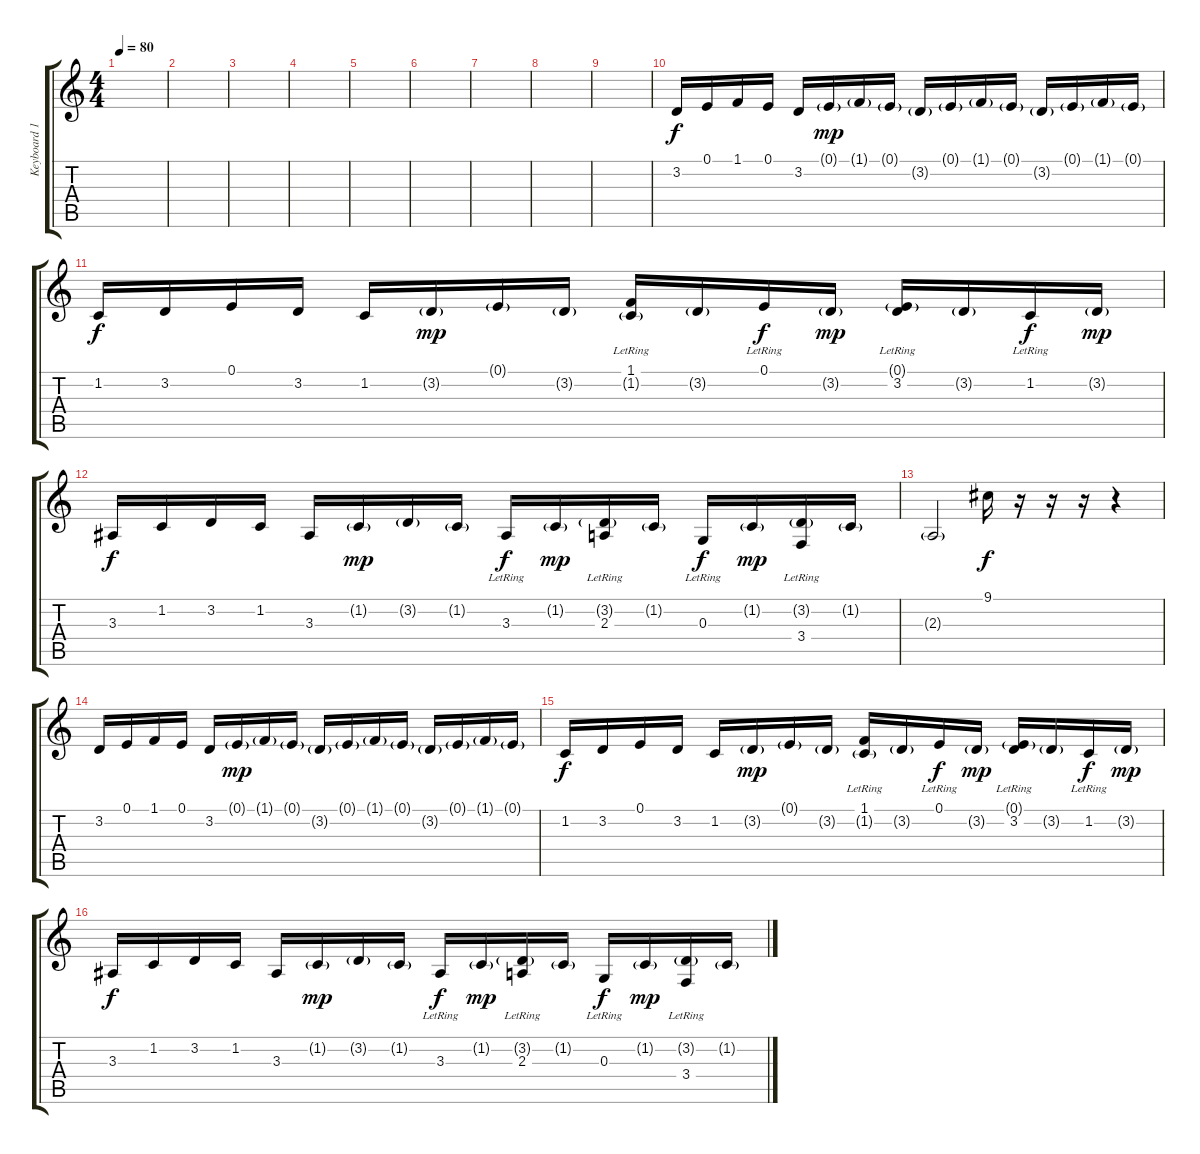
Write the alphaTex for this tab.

\track ("Keyboard 1" "Keyboard 1") {instrument accordion}
\staff {score tabs}
\tuning (E4 B3 G3 D3 A2 E2) {hide}
\ts (4 4)
\tempo 80
\clef g2
\ks c
|
|
|
|
|
|
|
|
|
3.2.16 0.1.16 1.1.16 0.1.16 3.2.16 0.1{g}.16{dy mp} 1.1{g}.16 0.1{g}.16 3.2{g}.16 0.1{g}.16 1.1{g}.16 0.1{g}.16 3.2{g}.16 0.1{g}.16 1.1{g}.16 0.1{g}.16 |
1.2.16{dy f} 3.2.16 0.1.16 3.2.16 1.2.16 3.2{g}.16{dy mp} 0.1{g}.16 3.2{g}.16 (1.1{lr} 1.2{g}).16 3.2{g}.16 0.1{lr}.16{dy f} 3.2{g}.16{dy mp} (0.1{g} 3.2{lr}).16 3.2{g}.16 1.2{lr}.16{dy f} 3.2{g}.16{dy mp} |
3.3.16{dy f} 1.2.16 3.2.16 1.2.16 3.3.16 1.2{g}.16{dy mp} 3.2{g}.16 1.2{g}.16 3.3{lr}.16{dy f} 1.2{g}.16{dy mp} (3.2{g} 2.3{lr}).16 1.2{g}.16 0.3{lr}.16{dy f} 1.2{g}.16{dy mp} (3.2{g} 3.4{lr}).16 1.2{g}.16 |
2.3{g}.2 9.1.16{dy f} r.16 r.16 r.16 r.4 |
3.2.16 0.1.16 1.1.16 0.1.16 3.2.16 0.1{g}.16{dy mp} 1.1{g}.16 0.1{g}.16 3.2{g}.16 0.1{g}.16 1.1{g}.16 0.1{g}.16 3.2{g}.16 0.1{g}.16 1.1{g}.16 0.1{g}.16 |
1.2.16{dy f} 3.2.16 0.1.16 3.2.16 1.2.16 3.2{g}.16{dy mp} 0.1{g}.16 3.2{g}.16 (1.1{lr} 1.2{g}).16 3.2{g}.16 0.1{lr}.16{dy f} 3.2{g}.16{dy mp} (0.1{g} 3.2{lr}).16 3.2{g}.16 1.2{lr}.16{dy f} 3.2{g}.16{dy mp} |
3.3.16{dy f} 1.2.16 3.2.16 1.2.16 3.3.16 1.2{g}.16{dy mp} 3.2{g}.16 1.2{g}.16 3.3{lr}.16{dy f} 1.2{g}.16{dy mp} (3.2{g} 2.3{lr}).16 1.2{g}.16 0.3{lr}.16{dy f} 1.2{g}.16{dy mp} (3.2{g} 3.4{lr}).16 1.2{g}.16
